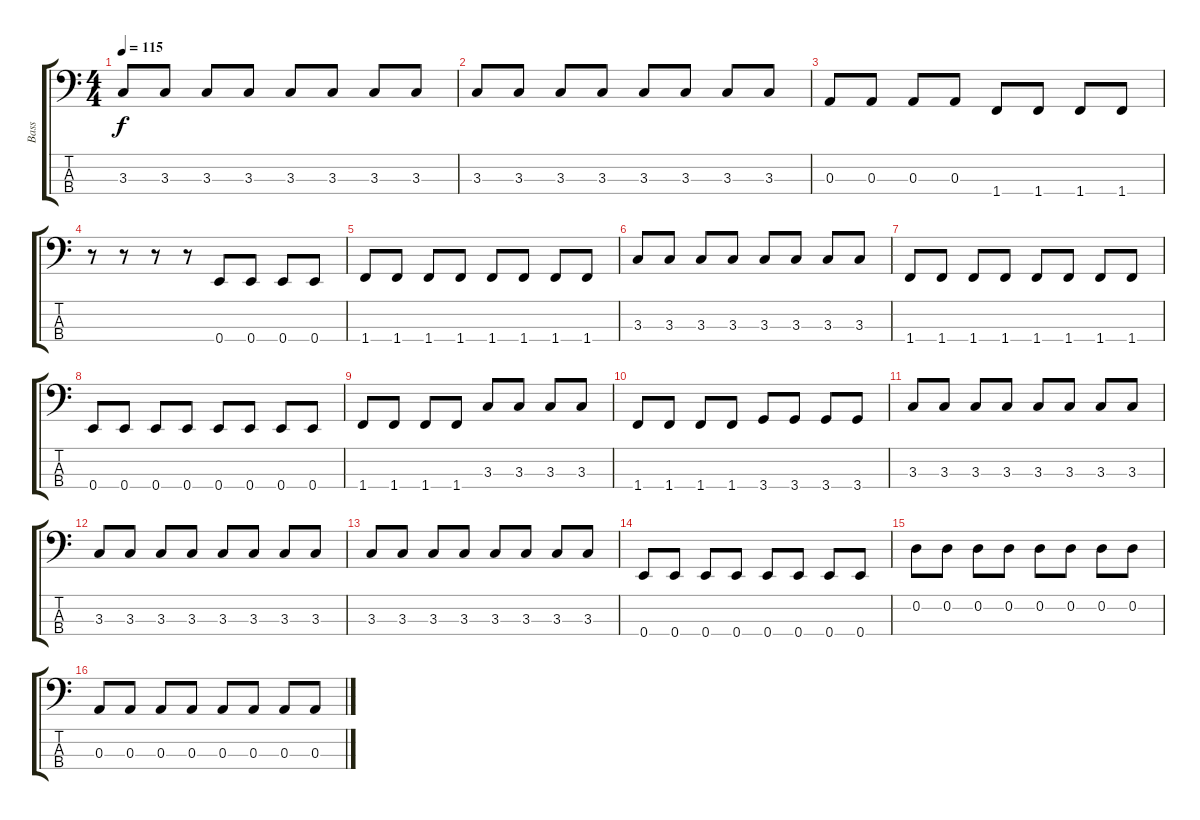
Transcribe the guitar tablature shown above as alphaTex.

\track ("Bass" "Bass") {instrument electricbasspick}
\staff {score tabs}
\tuning (G2 D2 A1 E1) {hide}
\ts (4 4)
\tempo 115
\clef f4
\ks c
3.3.8{dy f} 3.3.8 3.3.8 3.3.8 3.3.8 3.3.8 3.3.8 3.3.8 |
3.3.8 3.3.8 3.3.8 3.3.8 3.3.8 3.3.8 3.3.8 3.3.8 |
0.3.8 0.3.8 0.3.8 0.3.8 1.4.8 1.4.8 1.4.8 1.4.8 |
r.8 r.8 r.8 r.8 0.4.8 0.4.8 0.4.8 0.4.8 |
1.4.8 1.4.8 1.4.8 1.4.8 1.4.8 1.4.8 1.4.8 1.4.8 |
3.3.8 3.3.8 3.3.8 3.3.8 3.3.8 3.3.8 3.3.8 3.3.8 |
1.4.8 1.4.8 1.4.8 1.4.8 1.4.8 1.4.8 1.4.8 1.4.8 |
0.4.8 0.4.8 0.4.8 0.4.8 0.4.8 0.4.8 0.4.8 0.4.8 |
1.4.8 1.4.8 1.4.8 1.4.8 3.3.8 3.3.8 3.3.8 3.3.8 |
1.4.8 1.4.8 1.4.8 1.4.8 3.4.8 3.4.8 3.4.8 3.4.8 |
3.3.8 3.3.8 3.3.8 3.3.8 3.3.8 3.3.8 3.3.8 3.3.8 |
3.3.8 3.3.8 3.3.8 3.3.8 3.3.8 3.3.8 3.3.8 3.3.8 |
3.3.8 3.3.8 3.3.8 3.3.8 3.3.8 3.3.8 3.3.8 3.3.8 |
0.4.8 0.4.8 0.4.8 0.4.8 0.4.8 0.4.8 0.4.8 0.4.8 |
0.2.8 0.2.8 0.2.8 0.2.8 0.2.8 0.2.8 0.2.8 0.2.8 |
0.3.8 0.3.8 0.3.8 0.3.8 0.3.8 0.3.8 0.3.8 0.3.8
